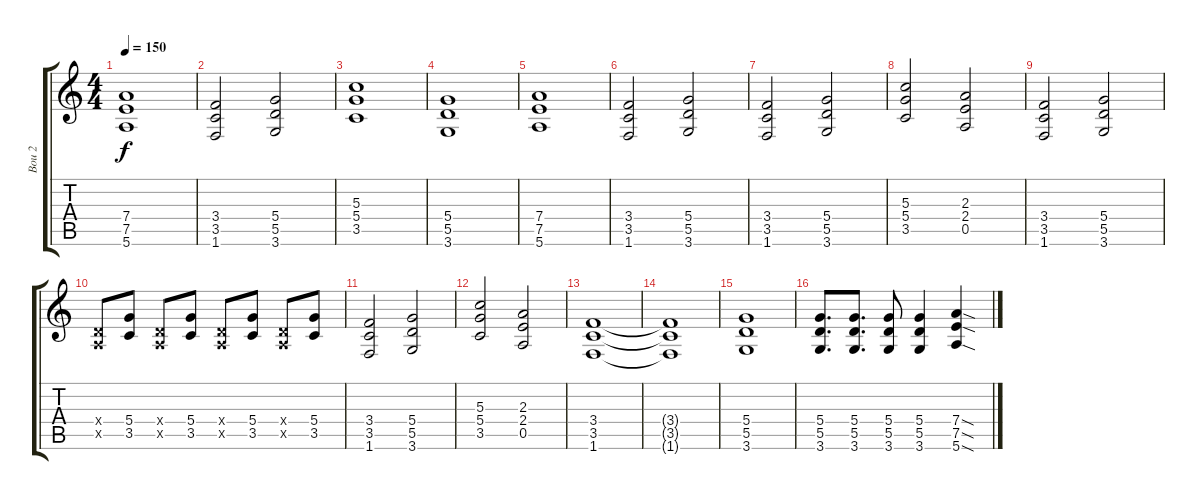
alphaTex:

\track ("Bou 2" "Bou 2") {instrument distortionguitar}
\staff {score tabs}
\tuning (E4 B3 G3 D3 A2 E2) {hide}
\ts (4 4)
\tempo 150
\clef g2
\ks c
(7.4 7.5 5.6).1{dy f} |
(3.4 3.5 1.6).2 (5.4 5.5 3.6).2 |
(5.3 5.4 3.5).1 |
(5.4 5.5 3.6).1 |
(7.4 7.5 5.6).1 |
(3.4 3.5 1.6).2 (5.4 5.5 3.6).2 |
(3.4 3.5 1.6).2 (5.4 5.5 3.6).2 |
(5.3 5.4 3.5).2 (2.3 2.4 0.5).2 |
(3.4 3.5 1.6).2 (5.4 5.5 3.6).2 |
(0.4{x} 0.5{x}).8 (5.4 3.5).8 (0.4{x} 0.5{x}).8 (5.4 3.5).8 (0.4{x} 0.5{x}).8 (5.4 3.5).8 (0.4{x} 0.5{x}).8 (5.4 3.5).8 |
(3.4 3.5 1.6).2 (5.4 5.5 3.6).2 |
(5.3 5.4 3.5).2 (2.3 2.4 0.5).2 |
(3.4 3.5 1.6).1 |
(3.4{t} 3.5{t} 1.6{t}).1 |
(5.4 5.5 3.6).1 |
(5.4 5.5 3.6).8{d} (5.4 5.5 3.6).8{d} (5.4 5.5 3.6).8 (5.4 5.5 3.6).4 (7.4{sod} 7.5{sod} 5.6{sod}).4
